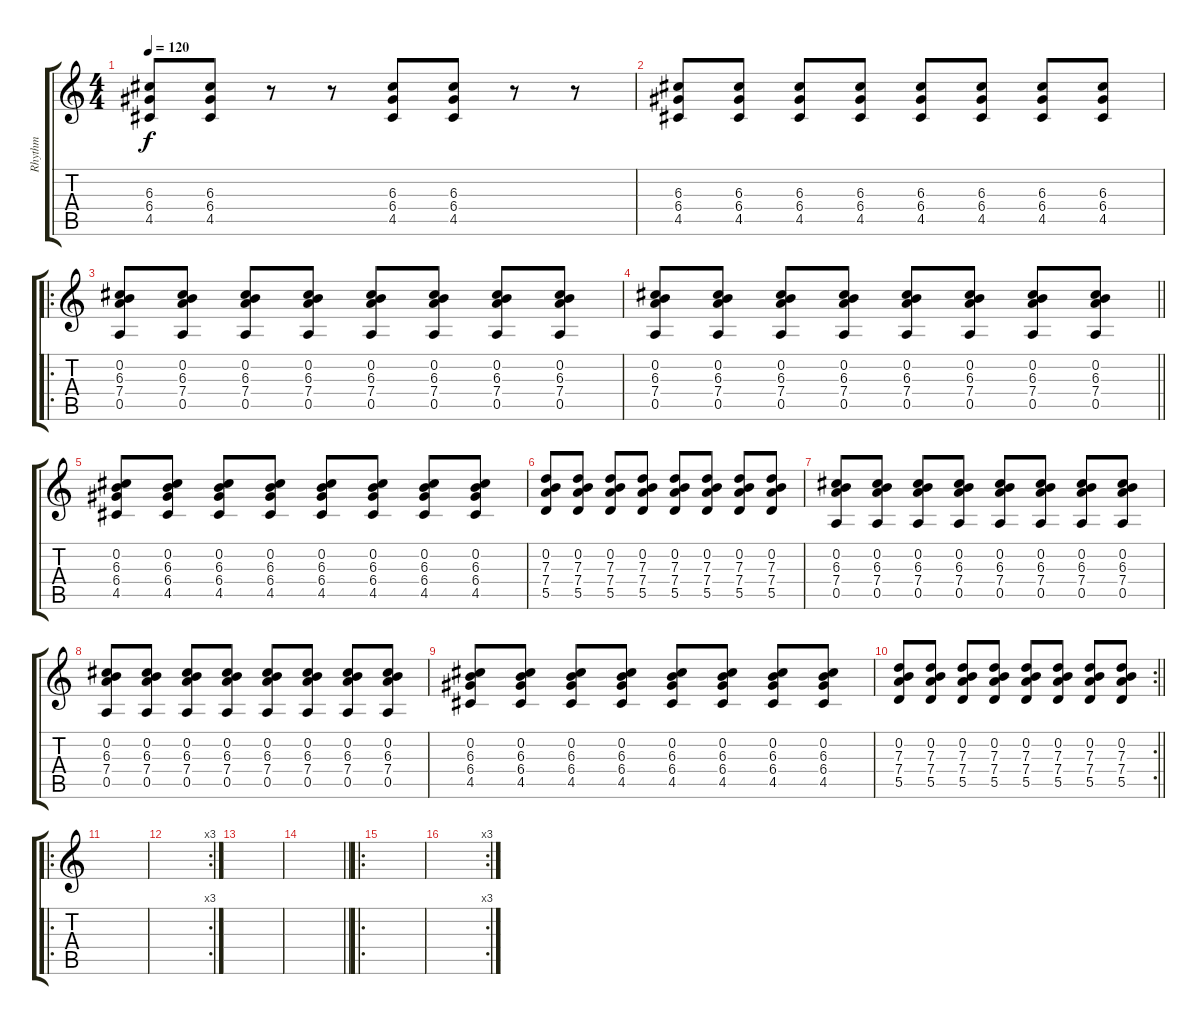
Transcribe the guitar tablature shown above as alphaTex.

\track ("Rhythm" "Rhythm") {instrument electricguitarclean}
\staff {score tabs}
\tuning (E4 B3 G3 D3 A2 E2) {hide}
\ts (4 4)
\tempo 120
\clef g2
\ks c
(6.3 6.4 4.5).8{dy f} (6.3 6.4 4.5).8 r.8 r.8 (6.3 6.4 4.5).8 (6.3 6.4 4.5).8 r.8 r.8 |
(6.3 6.4 4.5).8 (6.3 6.4 4.5).8 (6.3 6.4 4.5).8 (6.3 6.4 4.5).8 (6.3 6.4 4.5).8 (6.3 6.4 4.5).8 (6.3 6.4 4.5).8 (6.3 6.4 4.5).8 |
\ro
(0.2 6.3 7.4 0.5).8 (0.2 6.3 7.4 0.5).8 (0.2 6.3 7.4 0.5).8 (0.2 6.3 7.4 0.5).8 (0.2 6.3 7.4 0.5).8 (0.2 6.3 7.4 0.5).8 (0.2 6.3 7.4 0.5).8 (0.2 6.3 7.4 0.5).8 |
\barLineRight lightlight
(0.2 6.3 7.4 0.5).8 (0.2 6.3 7.4 0.5).8 (0.2 6.3 7.4 0.5).8 (0.2 6.3 7.4 0.5).8 (0.2 6.3 7.4 0.5).8 (0.2 6.3 7.4 0.5).8 (0.2 6.3 7.4 0.5).8 (0.2 6.3 7.4 0.5).8 |
(0.2 6.3 6.4 4.5).8 (0.2 6.3 6.4 4.5).8 (0.2 6.3 6.4 4.5).8 (0.2 6.3 6.4 4.5).8 (0.2 6.3 6.4 4.5).8 (0.2 6.3 6.4 4.5).8 (0.2 6.3 6.4 4.5).8 (0.2 6.3 6.4 4.5).8 |
(0.2 7.3 7.4 5.5).8 (0.2 7.3 7.4 5.5).8 (0.2 7.3 7.4 5.5).8 (0.2 7.3 7.4 5.5).8 (0.2 7.3 7.4 5.5).8 (0.2 7.3 7.4 5.5).8 (0.2 7.3 7.4 5.5).8 (0.2 7.3 7.4 5.5).8 |
(0.2 6.3 7.4 0.5).8 (0.2 6.3 7.4 0.5).8 (0.2 6.3 7.4 0.5).8 (0.2 6.3 7.4 0.5).8 (0.2 6.3 7.4 0.5).8 (0.2 6.3 7.4 0.5).8 (0.2 6.3 7.4 0.5).8 (0.2 6.3 7.4 0.5).8 |
(0.2 6.3 7.4 0.5).8 (0.2 6.3 7.4 0.5).8 (0.2 6.3 7.4 0.5).8 (0.2 6.3 7.4 0.5).8 (0.2 6.3 7.4 0.5).8 (0.2 6.3 7.4 0.5).8 (0.2 6.3 7.4 0.5).8 (0.2 6.3 7.4 0.5).8 |
(0.2 6.3 6.4 4.5).8 (0.2 6.3 6.4 4.5).8 (0.2 6.3 6.4 4.5).8 (0.2 6.3 6.4 4.5).8 (0.2 6.3 6.4 4.5).8 (0.2 6.3 6.4 4.5).8 (0.2 6.3 6.4 4.5).8 (0.2 6.3 6.4 4.5).8 |
\rc 2
\barLineRight lightlight
(0.2 7.3 7.4 5.5).8 (0.2 7.3 7.4 5.5).8 (0.2 7.3 7.4 5.5).8 (0.2 7.3 7.4 5.5).8 (0.2 7.3 7.4 5.5).8 (0.2 7.3 7.4 5.5).8 (0.2 7.3 7.4 5.5).8 (0.2 7.3 7.4 5.5).8 |
\ro
|
\rc 3
|
|
\barLineRight lightlight
|
\ro
|
\rc 3
